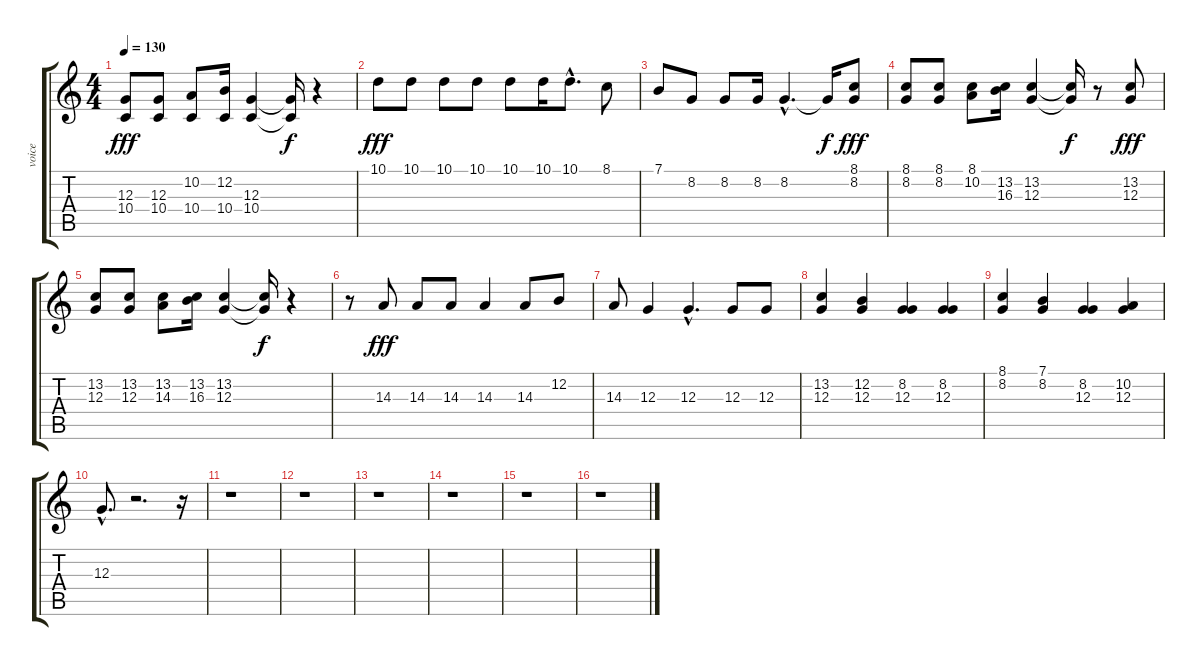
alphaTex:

\track ("voice" "voice") {instrument synthbrass2}
\staff {score tabs}
\tuning (E4 B3 G3 D3 A2 E2) {hide}
\ts (4 4)
\tempo 130
\clef g2
\ks c
(12.3 10.4).8{dy fff} (12.3 10.4).8 (10.2 10.4).8 (12.2 10.4).16 (12.3 10.4).4 (12.3{t} 10.4{t}).16{dy f} r.4 |
10.1.8{dy fff} 10.1.8 10.1.8 10.1.8 10.1.8 10.1.16 10.1{hac}.8{d} 8.1.8 |
7.1.8 8.2.8 8.2.8 8.2.16 8.2{hac}.4{d} 8.2{t}.16{dy f} (8.1 8.2).8{dy fff} |
(8.1 8.2).8 (8.1 8.2).8 (8.1 10.2).8 (13.2 16.3).16 (13.2 12.3).4 (13.2{t} 12.3{t}).16{dy f} r.8 (13.2 12.3).8{dy fff} |
(13.2 12.3).8 (13.2 12.3).8 (13.2 14.3).8 (13.2 16.3).16 (13.2 12.3).4 (13.2{t} 12.3{t}).16{dy f} r.4 |
r.8 14.3.8{dy fff} 14.3.8 14.3.8 14.3.4 14.3.8 12.2.8 |
14.3.8 12.3.4 12.3{hac}.4{d} 12.3.8 12.3.8 |
(13.2 12.3).4 (12.2 12.3).4 (8.2 12.3).4 (8.2 12.3).4 |
(8.1 8.2).4 (7.1 8.2).4 (8.2 12.3).4 (10.2 12.3).4 |
12.3{hac}.8{d} r.2{d} r.16 |
r.1 |
r.1 |
r.1 |
r.1 |
r.1 |
r.1
